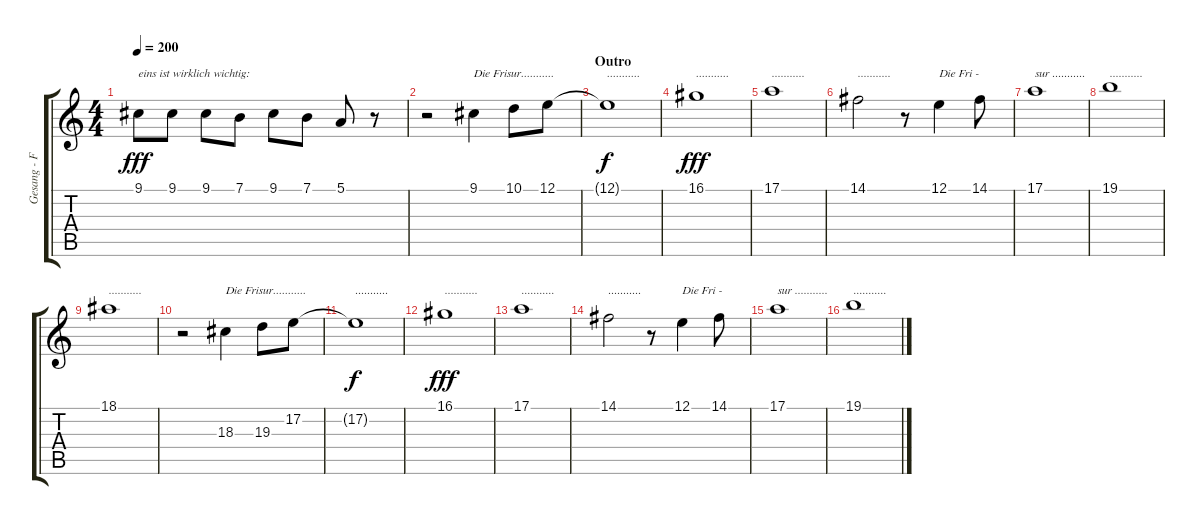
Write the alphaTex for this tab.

\track ("Gesang - Farin Urlaub" "Gesang - F") {instrument tenorsax}
\staff {score tabs}
\tuning (E4 B3 G3 D3 A2 E2) {hide}
\ts (4 4)
\tempo 200
\clef g2
\ks c
9.1.8{txt "eins ist wirklich wichtig:" dy fff} 9.1.8 9.1.8 7.1.8 9.1.8 7.1.8 5.1.8 r.8 |
r.2 9.1.4{txt "Die Frisur..........."} 10.1.8 12.1.8 |
\section ("" "Outro")
12.1{t}.1{txt "..........." dy f} |
16.1.1{txt "..........." dy fff} |
17.1.1{txt "..........."} |
14.1.2{txt "..........."} r.8 12.1.4{txt "Die Fri -"} 14.1.8 |
17.1.1{txt "sur ..........."} |
19.1.1{txt "..........."} |
18.1.1{txt "..........."} |
r.2 18.3.4{txt "Die Frisur..........."} 19.3.8 17.2.8 |
17.2{t}.1{txt "..........." dy f} |
16.1.1{txt "..........." dy fff} |
17.1.1{txt "..........."} |
14.1.2{txt "..........."} r.8 12.1.4{txt "Die Fri -"} 14.1.8 |
17.1.1{txt "sur ..........."} |
19.1.1{txt "..........."}
